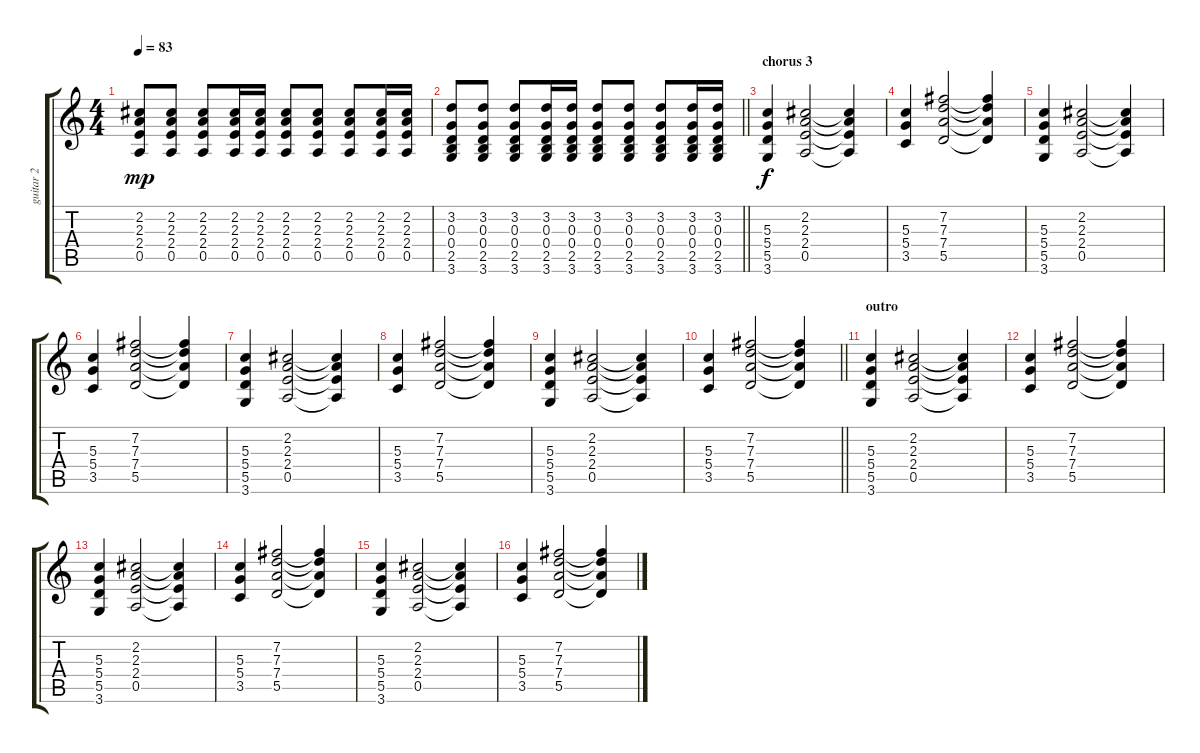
\track ("guitar 2" "guitar 2") {instrument overdrivenguitar}
\staff {score tabs}
\tuning (E4 B3 G3 D3 A2 E2) {hide}
\ts (4 4)
\tempo 83
\clef g2
\ks c
(2.2 2.3 2.4 0.5).8{dy mp} (2.2 2.3 2.4 0.5).8 (2.2 2.3 2.4 0.5).8 (2.2 2.3 2.4 0.5).16 (2.2 2.3 2.4 0.5).16 (2.2 2.3 2.4 0.5).8 (2.2 2.3 2.4 0.5).8 (2.2 2.3 2.4 0.5).8 (2.2 2.3 2.4 0.5).16 (2.2 2.3 2.4 0.5).16 |
\barLineRight lightlight
(3.2 0.3 0.4 2.5 3.6).8 (3.2 0.3 0.4 2.5 3.6).8 (3.2 0.3 0.4 2.5 3.6).8 (3.2 0.3 0.4 2.5 3.6).16 (3.2 0.3 0.4 2.5 3.6).16 (3.2 0.3 0.4 2.5 3.6).8 (3.2 0.3 0.4 2.5 3.6).8 (3.2 0.3 0.4 2.5 3.6).8 (3.2 0.3 0.4 2.5 3.6).16 (3.2 0.3 0.4 2.5 3.6).16 |
\section ("" "chorus 3")
(5.3 5.4 5.5 3.6).4{dy f volume 16 instrument overdrivenguitar} (2.2 2.3 2.4 0.5).2 (2.2{t} 2.3{t} 2.4{t} 0.5{t}).4 |
(5.3 5.4 3.5).4 (7.2 7.3 7.4 5.5).2 (7.2{t} 7.3{t} 7.4{t} 5.5{t}).4 |
(5.3 5.4 5.5 3.6).4 (2.2 2.3 2.4 0.5).2 (2.2{t} 2.3{t} 2.4{t} 0.5{t}).4 |
(5.3 5.4 3.5).4 (7.2 7.3 7.4 5.5).2 (7.2{t} 7.3{t} 7.4{t} 5.5{t}).4 |
(5.3 5.4 5.5 3.6).4 (2.2 2.3 2.4 0.5).2 (2.2{t} 2.3{t} 2.4{t} 0.5{t}).4 |
(5.3 5.4 3.5).4 (7.2 7.3 7.4 5.5).2 (7.2{t} 7.3{t} 7.4{t} 5.5{t}).4 |
(5.3 5.4 5.5 3.6).4 (2.2 2.3 2.4 0.5).2 (2.2{t} 2.3{t} 2.4{t} 0.5{t}).4 |
\barLineRight lightlight
(5.3 5.4 3.5).4 (7.2 7.3 7.4 5.5).2 (7.2{t} 7.3{t} 7.4{t} 5.5{t}).4 |
\section ("" "outro")
(5.3 5.4 5.5 3.6).4 (2.2 2.3 2.4 0.5).2 (2.2{t} 2.3{t} 2.4{t} 0.5{t}).4 |
(5.3 5.4 3.5).4 (7.2 7.3 7.4 5.5).2 (7.2{t} 7.3{t} 7.4{t} 5.5{t}).4 |
(5.3 5.4 5.5 3.6).4 (2.2 2.3 2.4 0.5).2 (2.2{t} 2.3{t} 2.4{t} 0.5{t}).4 |
(5.3 5.4 3.5).4 (7.2 7.3 7.4 5.5).2 (7.2{t} 7.3{t} 7.4{t} 5.5{t}).4 |
(5.3 5.4 5.5 3.6).4 (2.2 2.3 2.4 0.5).2 (2.2{t} 2.3{t} 2.4{t} 0.5{t}).4 |
(5.3 5.4 3.5).4 (7.2 7.3 7.4 5.5).2 (7.2{t} 7.3{t} 7.4{t} 5.5{t}).4
